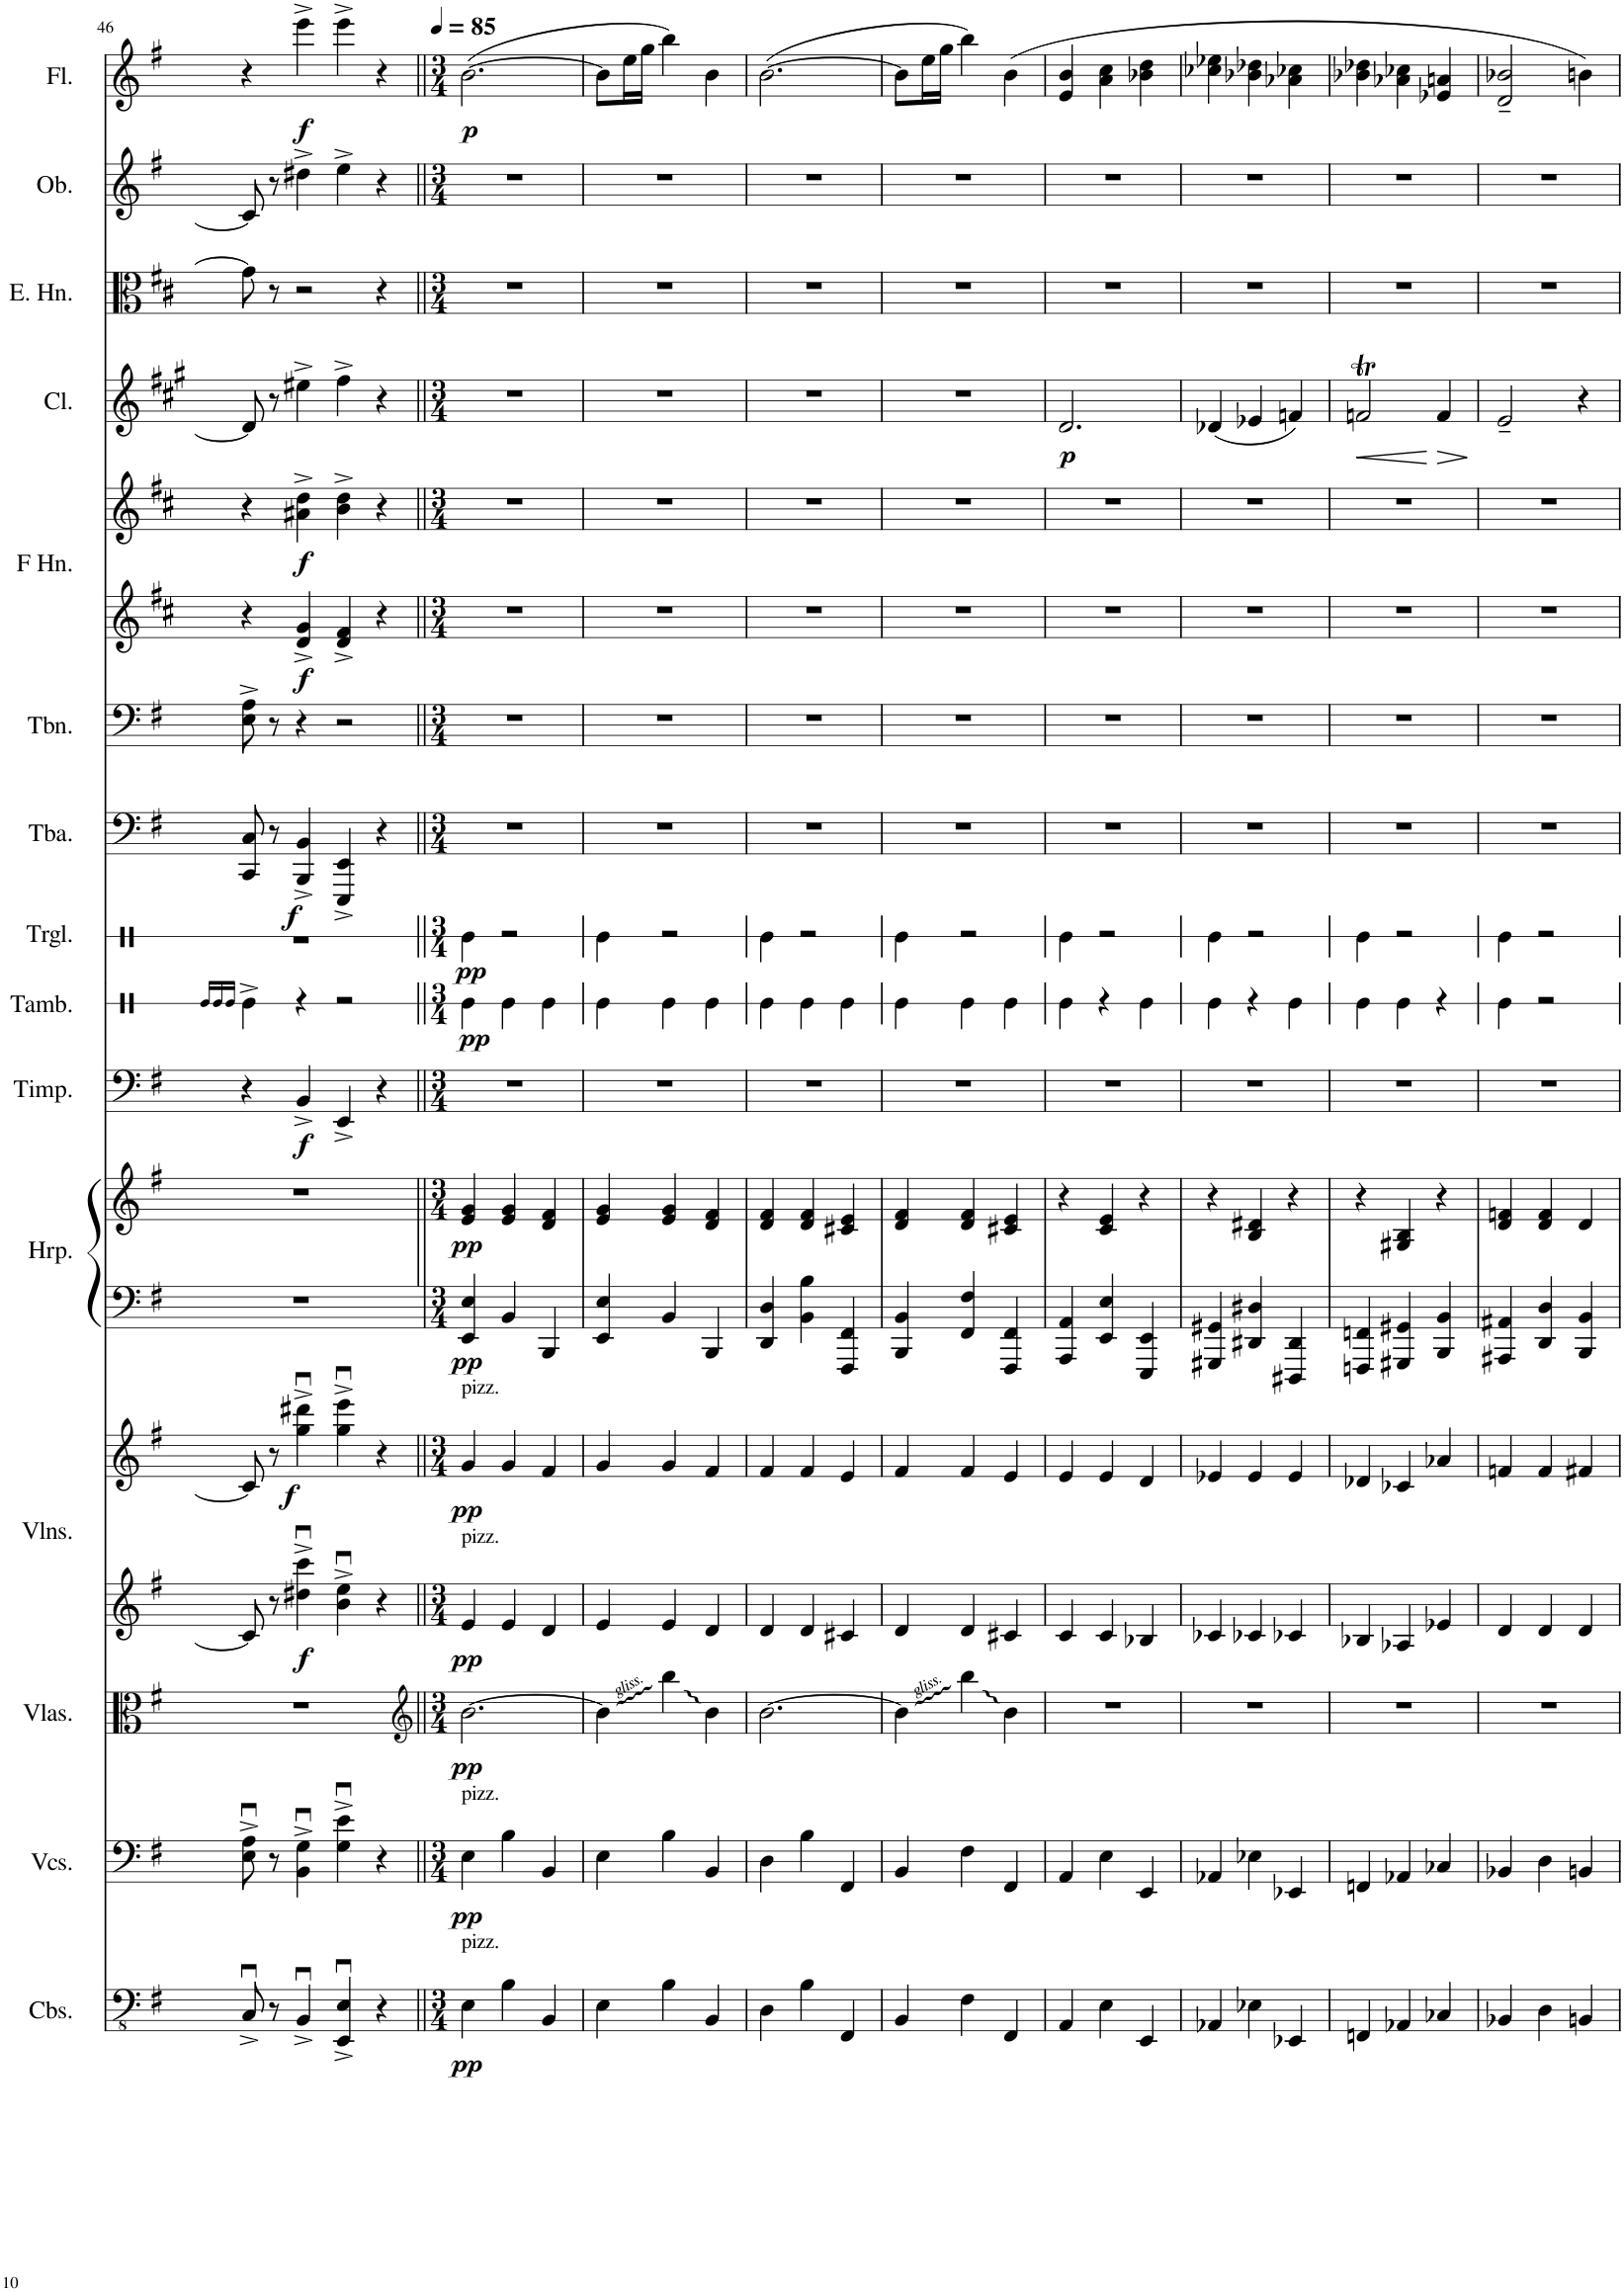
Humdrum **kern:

**kern	**dynam	**kern	**dynam	**kern	**dynam	**kern	**kern	**dynam	**kern	**kern	**dynam	**kern	**dynam	**kern	**dynam	**kern	**kern	**kern	**dynam	**kern	**dynam	**kern	**kern	**kern	**dynam
*part13	*part13	*part12	*part12	*part11	*part11	*part10	*part10	*part10	*part9	*part9	*part9	*part8	*part8	*part7	*part7	*part6	*part5	*part5	*part5	*part4	*part4	*part3	*part2	*part1	*part1
*staff16	*staff16	*staff15	*staff15	*staff14	*staff14	*staff13	*staff12	*staff12/13	*staff11	*staff10	*staff10/11	*staff9	*staff9	*staff8	*staff8	*staff7	*staff6	*staff5	*staff5/6	*staff4	*staff4	*staff3	*staff2	*staff1	*staff1
*I"Contrabasses	*	*I"Violoncellos	*	*I"Violas	*	*I"Violins	*	*	*I"Harp	*	*	*I"Timpani	*	*I"Tuba	*	*I"Trombone	*I"Horn in F	*	*	*I"Clarinet	*	*I"English Horn	*I"Oboe	*I"Flute	*
*I'Cbs.	*	*I'Vcs.	*	*I'Vlas.	*	*I'Vlns.	*	*	*I'Hrp.	*	*	*I'Timp.	*	*I'Tba.	*	*I'Tbn.	*	*	*	*I'Cl.	*	*I'E. Hn.	*I'Ob.	*I'Fl.	*
!!LO:PB:g=z
*clefFv4	*	*clefF4	*	*clefC3	*	*clefG2	*clefG2	*	*clefF4	*clefG2	*	*clefF4	*	*clefF4	*	*clefF4	*clefG2	*clefG2	*	*clefG2	*	*clefC3	*clefG2	*clefG2	*
*	*	*	*	*	*	*	*	*	*	*	*	*	*	*	*	*	*Trd4c7	*Trd4c7	*	*Trd1c2	*	*Trd4c7	*	*	*
*k[f#]	*	*k[f#]	*	*k[f#]	*	*k[f#]	*k[f#]	*	*k[f#]	*k[f#]	*	*k[f#]	*	*k[f#]	*	*k[f#]	*k[f#c#]	*k[f#c#]	*	*k[f#c#g#]	*	*k[f#c#]	*k[f#]	*k[f#]	*
*M4/4	*	*M4/4	*	*M4/4	*	*M4/4	*M4/4	*	*M4/4	*M4/4	*	*M4/4	*	*M4/4	*	*M4/4	*M4/4	*M4/4	*	*M4/4	*	*M4/4	*M4/4	*M4/4	*
=46	=46	=46	=46	=46	=46	=46	=46	=46	=46	=46	=46	=46	=46	=46	=46	=46	=46	=46	=46	=46	=46	=46	=46	=46	=46
8CCu^/	.	8E\u^ 8A\u^	.	1r	.	8c#/]	8c#/]	.	1r	1r	.	4r	.	8CC/ 8C/	.	8E\^ 8A\^	4r	4r	.	8d#/]	.	8g#\]	8c#/]	4r	.
8r	.	8r	.	.	.	8r	8r	.	.	.	.	.	.	8r	.	8r	.	.	.	8r	.	8r	8r	.	.
!	!	!	!	!	!	!	!	!LO:DY:b=2	!	!	!	!	!	!	!	!	!	!	!	!	!	!	!	!	!
!	!	!	!	!	!	!	!	!LO:DY:n=1:b	!	!	!	!	!LO:DY:b	!	!LO:DY:b	!	!	!	!LO:DY:b=2	!	!	!	!	!	!
!	!	!	!	!	!	!	!	!	!	!	!	!	!	!	!	!	!	!	!LO:DY:n=1:b	!	!	!	!	!	!LO:DY:b
4BBBu^/	.	4BB\u^ 4G\u^	.	.	.	4dd#X\u^ 4ccc\u^	4gg\u^ 4ddd#X\u^	f f	.	.	.	4BB^/	f	4BBB/^ 4BB/^	f	4r	4d/^ 4g/^	4a#X\^ 4dd\^	f f	4ee#X^\	.	2r	4dd#X^\	4eee^\	f
4EEE/u^ 4EE/u^	.	4G\u^ 4e\u^	.	.	.	4b\u^ 4ee\u^	4gg\u^ 4eee\u^	.	.	.	.	4EE^/	.	4EEE/^ 4EE/^	.	2r	4d/^ 4f#/^	4b\^ 4dd\^	.	4ff#^\	.	.	4ee^\	4eee^\	.
4r	.	4r	.	.	.	4r	4r	.	.	.	.	4r	.	4r	.	.	4r	4r	.	4r	.	4r	4r	4r	.
=47||	=47||	=47||	=47||	=47||	=47||	=47||	=47||	=47||	=47||	=47||	=47||	=47||	=47||	=47||	=47||	=47||	=47||	=47||	=47||	=47||	=47||	=47||	=47||	=47||	=47||
*	*	*	*	*clefG2	*	*	*	*	*	*	*	*	*	*	*	*	*	*	*	*	*	*	*	*	*
*M3/4	*	*M3/4	*	*M3/4	*	*M3/4	*M3/4	*	*M3/4	*M3/4	*	*M3/4	*	*M3/4	*	*M3/4	*M3/4	*M3/4	*	*M3/4	*	*M3/4	*M3/4	*M3/4	*
!	!	!	!	!	!	!	!LO:TX:a:t=pizz.	!	!	!	!	!	!	!	!	!	!	!	!	!	!	!	!	!	!
!	!	!	!	!	!	!LO:TX:a:t=pizz.	!	!	!	!	!	!	!	!	!	!	!	!	!	!	!	!	!	!	!
!	!	!LO:TX:a:t=pizz.	!	!	!	!	!	!	!	!	!	!	!	!	!	!	!	!	!	!	!	!	!	!	!
!LO:TX:a:t=pizz.	!	!	!	!	!	!	!	!	!	!	!	!	!	!	!	!	!	!	!	!	!	!	!	!	!
!	!LO:DY:b	!	!LO:DY:b	!	!LO:DY:b	!	!	!LO:DY:b=2	!	!	!	!	!	!	!	!	!	!	!	!	!	!	!	!	!
!	!	!	!	!	!	!	!	!LO:DY:n=1:b	!	!	!LO:DY:b=2	!	!	!	!	!	!	!	!	!	!	!	!	!	!
!	!	!	!	!	!	!	!	!	!	!	!LO:DY:n=1:b	!	!	!	!	!	!	!	!	!	!	!	!	!	!LO:DY:b
4EE\	pp	4E\	pp	[2.b\	pp	4e/	4g/	pp pp	4EE/ 4E/	4e/ 4g/	pp pp	2.r	.	2.r	.	2.r	2.r	2.r	.	2.r	.	2.r	2.r	([2.b\	p
4BB\	.	4B\	.	.	.	4e/	4g/	.	4BB/	4e/ 4g/	.	.	.	.	.	.	.	.	.	.	.	.	.	.	.
4BBB/	.	4BB/	.	.	.	4d/	4f#/	.	4BBB/	4d/ 4f#/	.	.	.	.	.	.	.	.	.	.	.	.	.	.	.
=48	=48	=48	=48	=48	=48	=48	=48	=48	=48	=48	=48	=48	=48	=48	=48	=48	=48	=48	=48	=48	=48	=48	=48	=48	=48
4EE\	.	4E\	.	4b\]	.	4e/	4g/	.	4EE/ 4E/	4e/ 4g/	.	2.r	.	2.r	.	2.r	2.r	2.r	.	2.r	.	2.r	2.r	8b\L]	.
.	.	.	.	.	.	.	.	.	.	.	.	.	.	.	.	.	.	.	.	.	.	.	.	16ee\L	.
.	.	.	.	.	.	.	.	.	.	.	.	.	.	.	.	.	.	.	.	.	.	.	.	16gg\JJ	.
4BB\	.	4B\	.	4bb\	.	4e/	4g/	.	4BB/	4e/ 4g/	.	.	.	.	.	.	.	.	.	.	.	.	.	4bb\)	.
4BBB/	.	4BB/	.	4b\	.	4d/	4f#/	.	4BBB/	4d/ 4f#/	.	.	.	.	.	.	.	.	.	.	.	.	.	4b\	.
=49	=49	=49	=49	=49	=49	=49	=49	=49	=49	=49	=49	=49	=49	=49	=49	=49	=49	=49	=49	=49	=49	=49	=49	=49	=49
4DD\	.	4D\	.	[2.b\	.	4d/	4f#/	.	4DD/ 4D/	4d/ 4f#/	.	2.r	.	2.r	.	2.r	2.r	2.r	.	2.r	.	2.r	2.r	([2.b\	.
4BB\	.	4B\	.	.	.	4d/	4f#/	.	4BB\ 4B\	4d/ 4f#/	.	.	.	.	.	.	.	.	.	.	.	.	.	.	.
4FFF#/	.	4FF#/	.	.	.	4c#X/	4e/	.	4FFF#/ 4FF#/	4c#X/ 4e/	.	.	.	.	.	.	.	.	.	.	.	.	.	.	.
=50	=50	=50	=50	=50	=50	=50	=50	=50	=50	=50	=50	=50	=50	=50	=50	=50	=50	=50	=50	=50	=50	=50	=50	=50	=50
4BBB/	.	4BB/	.	4b\]	.	4d/	4f#/	.	4BBB/ 4BB/	4d/ 4f#/	.	2.r	.	2.r	.	2.r	2.r	2.r	.	2.r	.	2.r	2.r	8b\L]	.
.	.	.	.	.	.	.	.	.	.	.	.	.	.	.	.	.	.	.	.	.	.	.	.	16ee\L	.
.	.	.	.	.	.	.	.	.	.	.	.	.	.	.	.	.	.	.	.	.	.	.	.	16gg\JJ	.
4FF#\	.	4F#\	.	4bb\	.	4d/	4f#/	.	4FF#/ 4F#/	4d/ 4f#/	.	.	.	.	.	.	.	.	.	.	.	.	.	4bb\)	.
4FFF#/	.	4FF#/	.	4b\	.	4c#X/	4e/	.	4FFF#/ 4FF#/	4c#X/ 4e/	.	.	.	.	.	.	.	.	.	.	.	.	.	(4b\	.
=51	=51	=51	=51	=51	=51	=51	=51	=51	=51	=51	=51	=51	=51	=51	=51	=51	=51	=51	=51	=51	=51	=51	=51	=51	=51
!	!	!	!	!	!	!	!	!	!	!	!	!	!	!	!	!	!	!	!	!	!LO:DY:b	!	!	!	!
4AAA/	.	4AA/	.	2.r	.	4c/	4e/	.	4AAA/ 4AA/	4r	.	2.r	.	2.r	.	2.r	2.r	2.r	.	2.d/	p	2.r	2.r	4e/ 4b/	.
4EE\	.	4E\	.	.	.	4c/	4e/	.	4EE/ 4E/	4c/ 4e/	.	.	.	.	.	.	.	.	.	.	.	.	.	4a\ 4cc\	.
4EEE/	.	4EE/	.	.	.	4B-X/	4d/	.	4EEE/ 4EE/	4r	.	.	.	.	.	.	.	.	.	.	.	.	.	4b-X\ 4dd\	.
=52	=52	=52	=52	=52	=52	=52	=52	=52	=52	=52	=52	=52	=52	=52	=52	=52	=52	=52	=52	=52	=52	=52	=52	=52	=52
4AAA-X/	.	4AA-X/	.	2.r	.	4c-X/	4e-X/	.	4GGG#X/ 4GG#X/	4r	.	2.r	.	2.r	.	2.r	2.r	2.r	.	(4d-X/	.	2.r	2.r	4cc-X\ 4ee-X\	.
4EE-X\	.	4E-X\	.	.	.	4c-X/	4e-/	.	4DD#X/ 4D#X/	4B/ 4d#X/	.	.	.	.	.	.	.	.	.	4e-X/	.	.	.	4b-X\ 4dd-X\	.
4EEE-X/	.	4EE-X/	.	.	.	4c-X/	4e-/	.	4DDD#X/ 4DD#/	4r	.	.	.	.	.	.	.	.	.	4fn/)	.	.	.	4a-X\ 4cc-X\	.
=53	=53	=53	=53	=53	=53	=53	=53	=53	=53	=53	=53	=53	=53	=53	=53	=53	=53	=53	=53	=53	=53	=53	=53	=53	=53
!	!	!	!	!	!	!	!	!	!	!	!	!	!	!	!	!	!	!	!	!	!LO:HP:b	!	!	!	!
4FFFn/	.	4FFn/	.	2.r	.	4B-X/	4d-X/	.	4FFFn/ 4FFn/	4r	.	2.r	.	2.r	.	2.r	2.r	2.r	.	2fnT/	<	2.r	2.r	4b-X\ 4dd-X\	.
4AAA-X/	.	4AA-X/	.	.	.	4A-X/	4c-X/	.	4GGG#X/ 4GG#X/	4G#X/ 4B/	.	.	.	.	.	.	.	.	.	.	.	.	.	4a-X\ 4cc-X\	.
!	!	!	!	!	!	!	!	!	!	!	!	!	!	!	!	!	!	!	!	!	!LO:HP:n=1:b	!	!	!	!
4CC-X/	.	4C-X/	.	.	.	4e-X/	4a-X/	.	4BBB/ 4BB/	4r	.	.	.	.	.	.	.	.	.	4f/	[ >	.	.	4e-X/ 4an/	.
.	.	.	.	.	.	.	.	.	.	.	.	.	.	.	.	.	.	.	.	.	]	.	.	.	.
=54	=54	=54	=54	=54	=54	=54	=54	=54	=54	=54	=54	=54	=54	=54	=54	=54	=54	=54	=54	=54	=54	=54	=54	=54	=54
4BBB-X/	.	4BB-X/	.	2.r	.	4d/	4fn/	.	4AAA#X/ 4AA#X/	4d/ 4fn/	.	2.r	.	2.r	.	2.r	2.r	2.r	.	2e~/	.	2.r	2.r	2d/~ 2b-X/~	.
4DD\	.	4D\	.	.	.	4d/	4f/	.	4DD/ 4D/	4d/ 4f/	.	.	.	.	.	.	.	.	.	.	.	.	.	.	.
4BBBn/	.	4BBn/	.	.	.	4d/	4f#X/	.	4BBB/ 4BB/	4d/	.	.	.	.	.	.	.	.	.	4r	.	.	.	4bn\)	.
=	=	=	=	=	=	=	=	=	=	=	=	=	=	=	=	=	=	=	=	=	=	=	=	=	=
*-	*-	*-	*-	*-	*-	*-	*-	*-	*-	*-	*-	*-	*-	*-	*-	*-	*-	*-	*-	*-	*-	*-	*-	*-	*-
